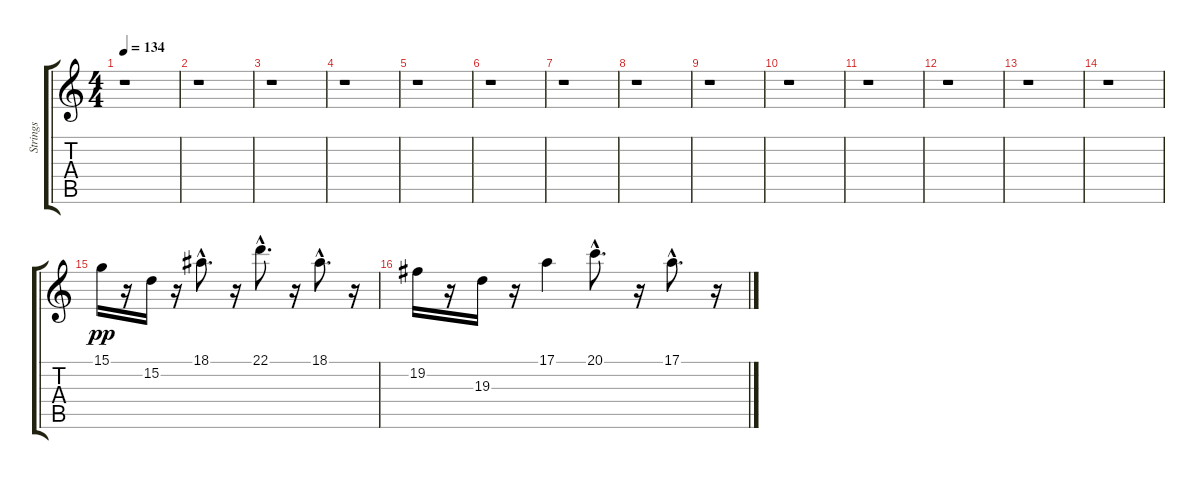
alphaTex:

\track ("Strings" "Strings") {instrument stringensemble1}
\staff {score tabs}
\tuning (E4 B3 G3 D3 A2 E2) {hide}
\ts (4 4)
\tempo 134
\clef g2
\ks c
r.1{dy f} |
r.1 |
r.1 |
r.1 |
r.1 |
r.1 |
r.1 |
r.1 |
r.1 |
r.1 |
r.1 |
r.1 |
r.1 |
r.1 |
15.1.16{dy pp} r.16 15.2.16 r.16 18.1{hac}.8{d} r.16 22.1{hac}.8{d} r.16 18.1{hac}.8{d} r.16 |
19.2.16 r.16 19.3.16 r.16 17.1.4 20.1{hac}.8{d} r.16 17.1{hac}.8{d} r.16
